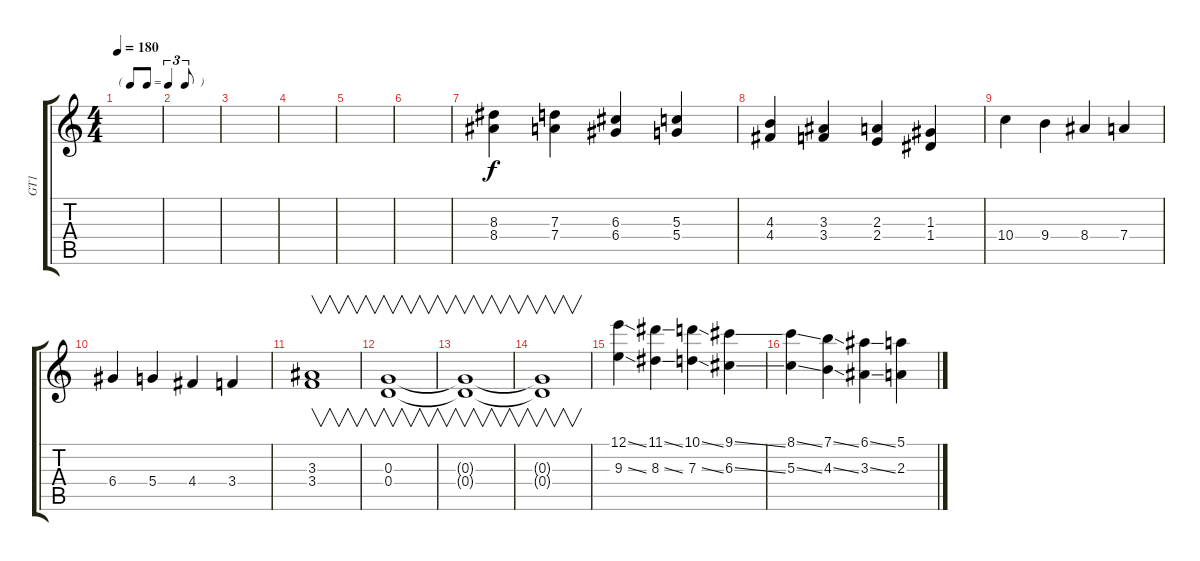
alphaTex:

\track ("GT1" "GT1") {instrument electricguitarclean}
\staff {score tabs}
\tuning (E4 B3 G3 D3 A2 E2) {hide}
\ts (4 4)
\tf triplet8th
\tempo 180
\clef g2
\ks c
|
|
|
|
|
|
(8.3 8.4).4 (7.3 7.4).4 (6.3 6.4).4 (5.3 5.4).4 |
(4.3 4.4).4 (3.3 3.4).4 (2.3 2.4).4 (1.3 1.4).4 |
10.4.4 9.4.4 8.4.4 7.4.4 |
6.4.4 5.4.4 4.4.4 3.4.4 |
(3.3 3.4).1{v} |
(0.3 0.4).1{v} |
(0.3{t} 0.4{t}).1{v} |
(0.3{t} 0.4{t}).1{v} |
(12.1{ss} 9.3{ss}).4 (11.1{ss} 8.3{ss}).4 (10.1{ss} 7.3{ss}).4 (9.1{ss} 6.3{ss}).4 |
(8.1{ss} 5.3{ss}).4 (7.1{ss} 4.3{ss}).4 (6.1{ss} 3.3{ss}).4 (5.1 2.3).4
